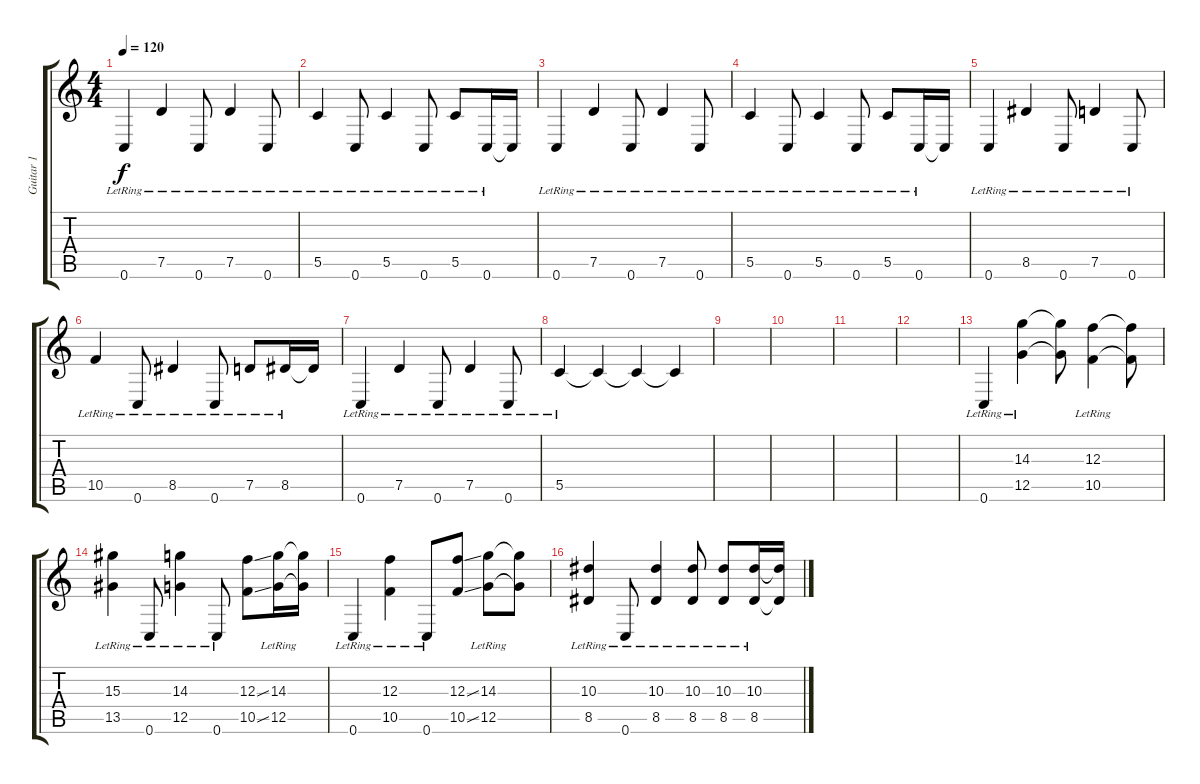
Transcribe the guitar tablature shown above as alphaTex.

\track ("Guitar 1" "Guitar 1") {instrument overdrivenguitar}
\staff {score tabs}
\tuning (D4 A3 F3 C3 G2 C2) {hide}
\ts (4 4)
\tempo 120
\clef g2
\ks c
0.6{lr}.4{dy f} 7.5{lr}.4 0.6{lr}.8 7.5{lr}.4 0.6{lr}.8 |
5.5{lr}.4 0.6{lr}.8 5.5{lr}.4 0.6{lr}.8 5.5{lr}.8 0.6{lr}.16 0.6{t}.16 |
0.6{lr}.4 7.5{lr}.4 0.6{lr}.8 7.5{lr}.4 0.6{lr}.8 |
5.5{lr}.4 0.6{lr}.8 5.5{lr}.4 0.6{lr}.8 5.5{lr}.8 0.6{lr}.16 0.6{t}.16 |
0.6{lr}.4 8.5{lr}.4 0.6{lr}.8 7.5{lr}.4 0.6{lr}.8 |
10.5{lr}.4 0.6{lr}.8 8.5{lr}.4 0.6{lr}.8 7.5{lr}.8 8.5{lr}.16 8.5{t}.16 |
0.6{lr}.4 7.5{lr}.4 0.6{lr}.8 7.5{lr}.4 0.6{lr}.8 |
5.5{lr}.4 5.5{t}.4 5.5{t}.4 5.5{t}.4 |
|
|
|
|
0.6{lr}.4{instrument overdrivenguitar} (14.3{lr} 12.5{lr}).4 (14.3{t} 12.5{t}).8 (12.3{lr} 10.5{lr}).4 (12.3{t} 10.5{t}).8 |
(15.3{lr} 13.5{lr}).4 0.6{lr}.8 (14.3{lr} 12.5{lr}).4 0.6{lr}.8 (12.3{ss} 10.5{ss}).8 (14.3{lr} 12.5{lr}).16 (14.3{t} 12.5{t}).16 |
0.6{lr}.4 (12.3{lr} 10.5{lr}).4 0.6{lr}.8 (12.3{ss} 10.5{ss}).8 (14.3{lr} 12.5{lr}).8 (14.3{t} 12.5{t}).8 |
(10.3{lr} 8.5{lr}).4 0.6{lr}.8 (10.3{lr} 8.5{lr}).4 (10.3{lr} 8.5{lr}).8 (10.3{lr} 8.5{lr}).8 (10.3{lr} 8.5{lr}).16 (10.3{t} 8.5{t}).16
